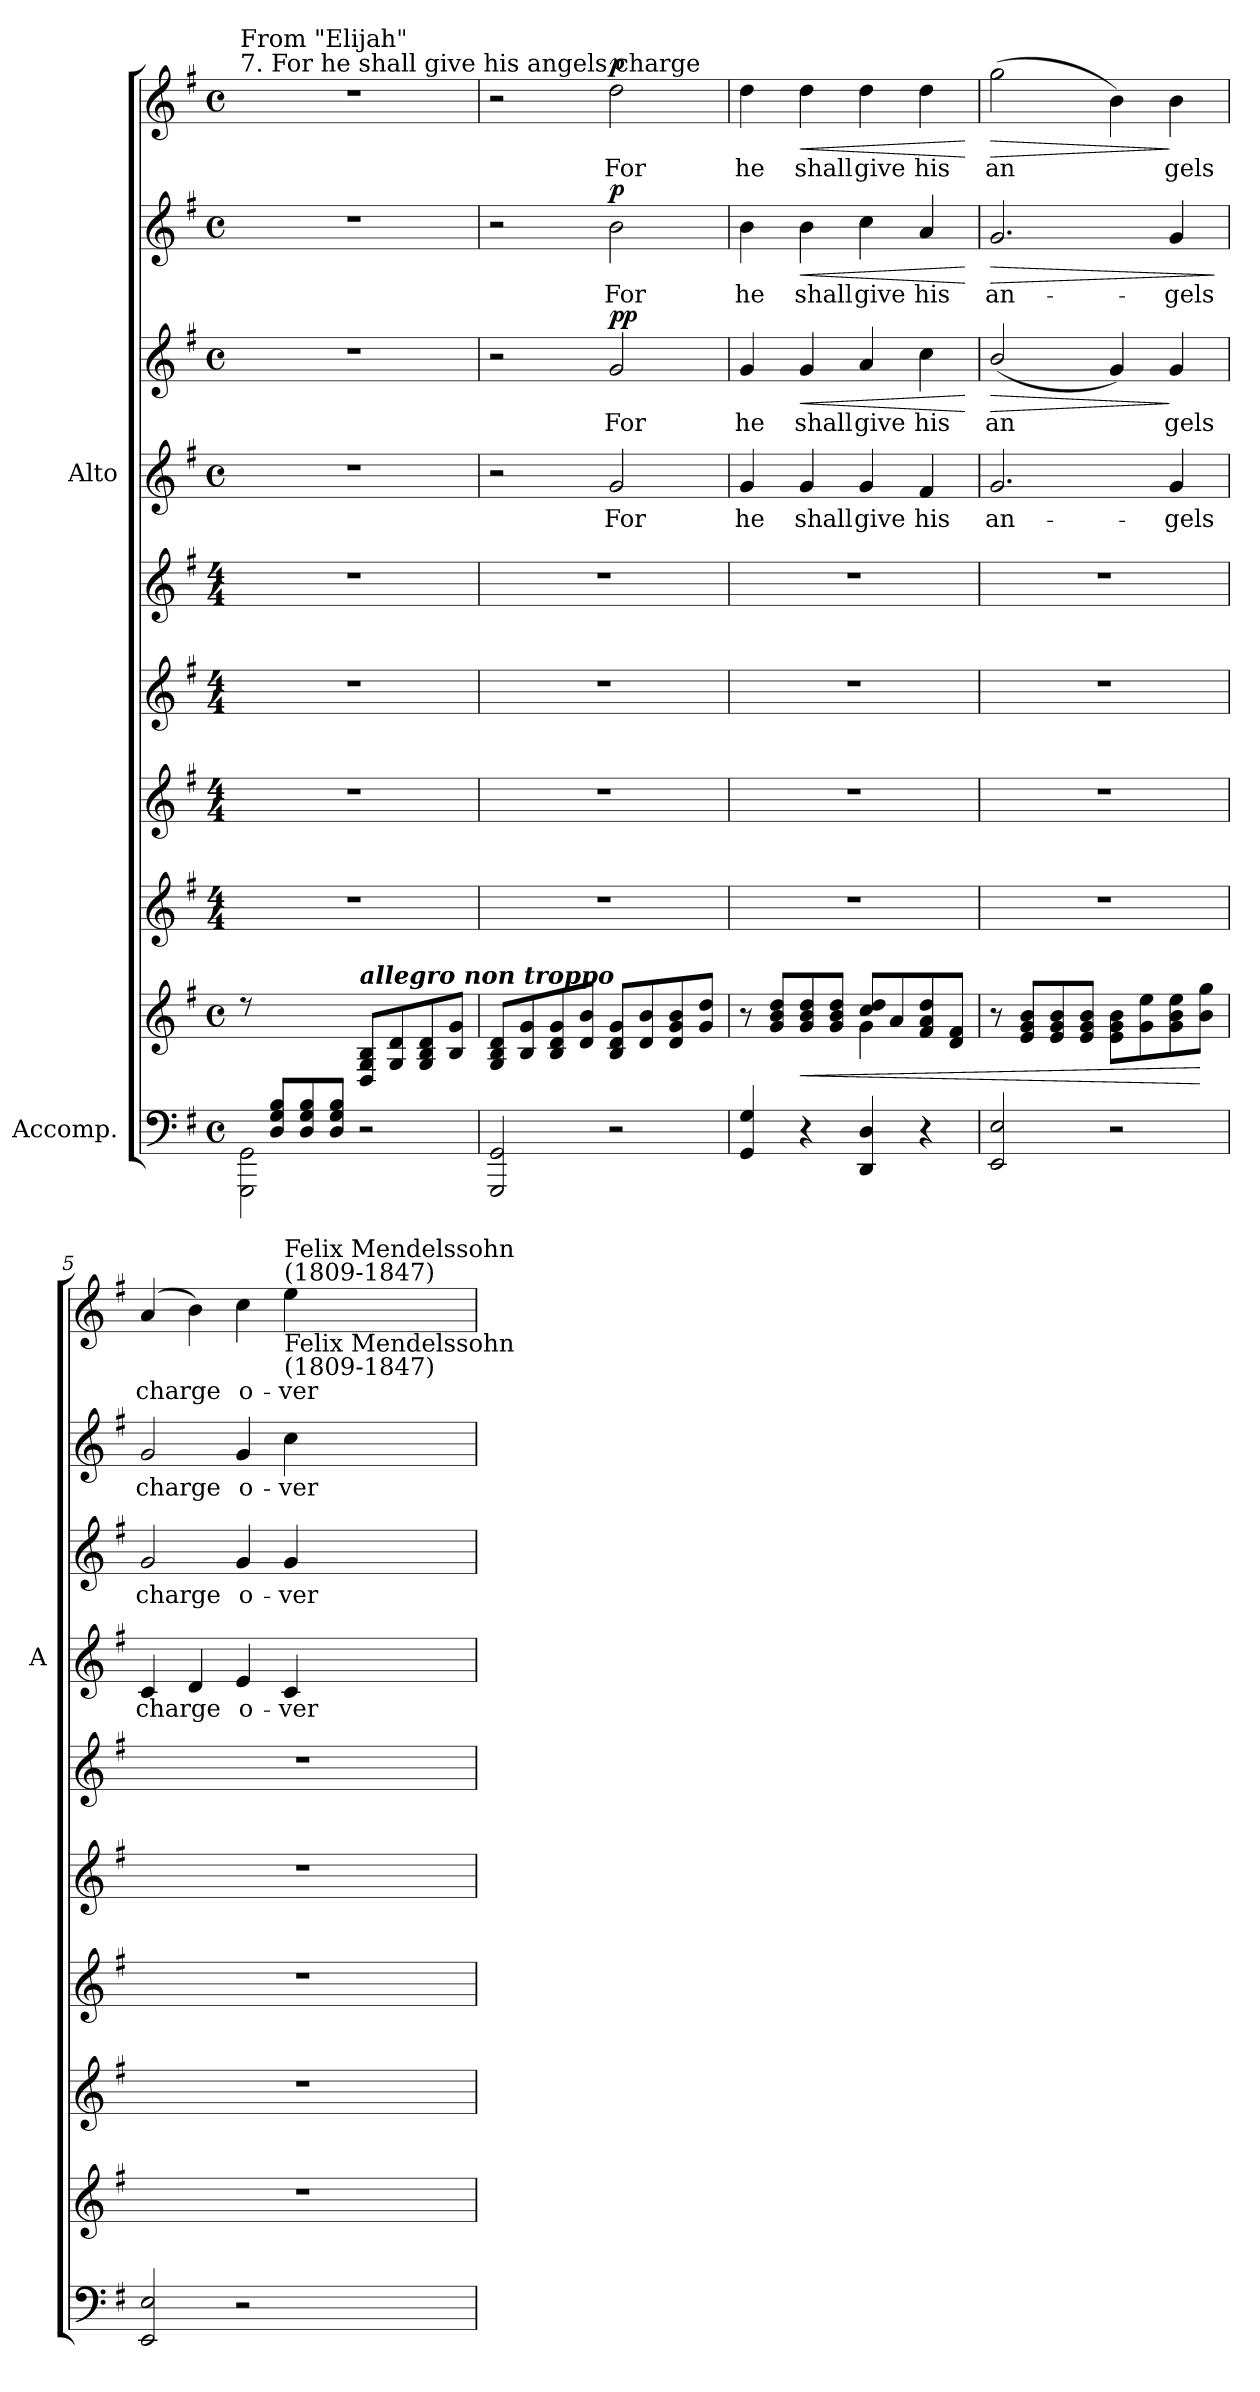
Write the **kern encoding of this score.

**kern	**kern	**dynam	**kern	**kern	**kern	**kern	**kern	**text	**kern	**text	**dynam	**kern	**text	**dynam	**kern	**text	**dynam
*part8	*part8	*part8	*part7	*part6	*part5	*part4	*part3	*part3	*part3	*part3	*part3	*part2	*part2	*part2	*part1	*part1	*part1
*staff10	*staff9	*staff9/10	*staff8	*staff7	*staff6	*staff5	*staff4	*staff4	*staff3	*staff3	*staff3/4	*staff2	*staff2	*staff2	*staff1	*staff1	*staff1
*I"Accomp.	*	*	*	*	*	*	*I"Alto	*	*	*	*	*	*	*	*	*	*
*	*	*	*	*	*	*	*I'A	*	*	*	*	*	*	*	*	*	*
*clefF4	*clefG2	*	*clefG2	*clefG2	*clefG2	*clefG2	*clefG2	*	*clefG2	*	*	*clefG2	*	*	*clefG2	*	*
*k[f#]	*k[f#]	*	*k[f#]	*k[f#]	*k[f#]	*k[f#]	*k[f#]	*	*k[f#]	*	*	*k[f#]	*	*	*k[f#]	*	*
*G:	*G:	*	*G:	*G:	*G:	*G:	*G:	*	*G:	*	*	*G:	*	*	*G:	*	*
*M4/4	*M4/4	*	*M4/4	*M4/4	*M4/4	*M4/4	*M4/4	*	*M4/4	*	*	*M4/4	*	*	*M4/4	*	*
*met(c)	*met(c)	*	*	*	*	*	*met(c)	*	*met(c)	*	*	*met(c)	*	*	*met(c)	*	*
=1	=1	=1	=1	=1	=1	=1	=1	=1	=1	=1	=1	=1	=1	=1	=1	=1	=1
*^	*^	*	*	*	*	*	*	*	*	*	*	*	*	*	*	*	*
!	!	!	!	!	!	!	!	!	!	!	!	!	!	!	!	!	!LO:TX:a:t=7. For he shall give his angels charge	!	!
!	!	!	!	!	!	!	!	!	!	!	!	!	!	!	!	!	!LO:TX:a:t=From "Elijah"	!	!
!	!	!	!	!LO:DY:b=2	!	!	!	!	!	!	!	!	!	!	!	!	!	!	!
!	!	!	!	!LO:DY:n=1:b	!	!	!	!	!	!	!	!	!	!	!	!	!	!	!
8ryy	2GGG\ 2GG\	8r	1ryy	mp p	1r	1r	1r	1r	1r	.	1r	.	.	1r	.	.	1r	.	.
8D/ 8G/ 8B/L	.	4.ryy	.	.	.	.	.	.	.	.	.	.	.	.	.	.	.	.	.
8D/ 8G/ 8B/	.	.	.	.	.	.	.	.	.	.	.	.	.	.	.	.	.	.	.
8D/ 8G/ 8B/J	.	.	.	.	.	.	.	.	.	.	.	.	.	.	.	.	.	.	.
!	!	!LO:TX:a:Bi:t=allegro non troppo	!	!	!	!	!	!	!	!	!	!	!	!	!	!	!	!	!
2ryy	2r	8D/ 8G/ 8B/L	.	.	.	.	.	.	.	.	.	.	.	.	.	.	.	.	.
.	.	8G/ 8d/	.	.	.	.	.	.	.	.	.	.	.	.	.	.	.	.	.
.	.	8G/ 8B/ 8d/	.	.	.	.	.	.	.	.	.	.	.	.	.	.	.	.	.
.	.	8B/ 8g/J	.	.	.	.	.	.	.	.	.	.	.	.	.	.	.	.	.
*v	*v	*	*	*	*	*	*	*	*	*	*	*	*	*	*	*	*	*	*
=2	=2	=2	=2	=2	=2	=2	=2	=2	=2	=2	=2	=2	=2	=2	=2	=2	=2	=2
2GGG/ 2GG/	8G/ 8B/ 8d/L	1ryy	.	1r	1r	1r	1r	2r	.	2r	.	.	2r	.	.	2r	.	.
.	8B/ 8g/	.	.	.	.	.	.	.	.	.	.	.	.	.	.	.	.	.
.	8B/ 8d/ 8g/	.	.	.	.	.	.	.	.	.	.	.	.	.	.	.	.	.
.	8d/ 8b/J	.	.	.	.	.	.	.	.	.	.	.	.	.	.	.	.	.
!	!	!	!	!	!	!	!	!	!LO:LY:b	!	!LO:LY:b	!LO:DY:b=2	!	!LO:LY:b	!	!	!LO:LY:b	!
!	!	!	!	!	!	!	!	!	!	!	!	!LO:DY:n=1:b	!	!	!LO:DY:b	!	!	!LO:DY:b
2r	8B/ 8d/ 8g/L	.	.	.	.	.	.	2g/	For	2g/	For	p p	2b\	For	p	2dd\	For	p
.	8d/ 8b/	.	.	.	.	.	.	.	.	.	.	.	.	.	.	.	.	.
.	8d/ 8g/ 8b/	.	.	.	.	.	.	.	.	.	.	.	.	.	.	.	.	.
.	8g/ 8dd/J	.	.	.	.	.	.	.	.	.	.	.	.	.	.	.	.	.
=3	=3	=3	=3	=3	=3	=3	=3	=3	=3	=3	=3	=3	=3	=3	=3	=3	=3	=3
!	!	!	!	!	!	!	!	!	!LO:LY:b	!	!LO:LY:b	!	!	!LO:LY:b	!	!	!LO:LY:b	!
4GG/ 4G/	8r	2ryy	.	1r	1r	1r	1r	4g/	he	4g/	he	.	4b\	he	.	4dd\	he	.
.	8g/ 8b/ 8dd/L	.	.	.	.	.	.	.	.	.	.	.	.	.	.	.	.	.
!	!	!	!LO:HP:b	!	!	!	!	!	!LO:LY:b	!	!LO:LY:b	!LO:HP:b	!	!LO:LY:b	!LO:HP:b	!	!LO:LY:b	!LO:HP:b
4r	8g/ 8b/ 8dd/	.	<	.	.	.	.	4g/	shall	4g/	shall	<	4b\	shall	<	4dd\	shall	<
.	8g/ 8b/ 8dd/J	.	.	.	.	.	.	.	.	.	.	.	.	.	.	.	.	.
!	!	!	!	!	!	!	!	!	!LO:LY:b	!	!LO:LY:b	!	!	!LO:LY:b	!	!	!LO:LY:b	!
4DD/ 4D/	8cc/ 8dd/L	4g\	.	.	.	.	.	4g/	give	4a/	give	.	4cc\	give	.	4dd\	give	.
.	8a/	.	.	.	.	.	.	.	.	.	.	.	.	.	.	.	.	.
!	!	!	!	!	!	!	!	!	!LO:LY:b	!	!LO:LY:b	!	!	!LO:LY:b	!	!	!LO:LY:b	!
4r	8f#/ 8a/ 8dd/	4ryy	.	.	.	.	.	4f#/	his	4cc\	his	.	4a/	his	.	4dd\	his	.
.	8d/ 8f#/J	.	.	.	.	.	.	.	.	.	.	.	.	.	.	.	.	.
*	*v	*v	*	*	*	*	*	*	*	*	*	*	*	*	*	*	*	*
.	.	.	.	.	.	.	.	.	.	.	[	.	.	[	.	.	[
=4	=4	=4	=4	=4	=4	=4	=4	=4	=4	=4	=4	=4	=4	=4	=4	=4	=4
*	*^	*	*	*	*	*	*	*	*	*	*	*	*	*	*	*	*
!	!	!	!	!	!	!	!	!	!LO:LY:b	!	!LO:LY:b	!LO:HP:b	!	!LO:LY:b	!LO:HP:b	!	!LO:LY:b	!LO:HP:b
2EE/ 2E/	8r	1ryy	.	1r	1r	1r	1r	2.g/	an-	(<2b/	an­	>	2.g/	an-	>	(>2gg\	an­	>
.	8e/ 8g/ 8b/L	.	.	.	.	.	.	.	.	.	.	.	.	.	.	.	.	.
.	8e/ 8g/ 8b/	.	.	.	.	.	.	.	.	.	.	.	.	.	.	.	.	.
.	8e/ 8g/ 8b/J	.	.	.	.	.	.	.	.	.	.	.	.	.	.	.	.	.
2r	8e\ 8g\ 8b\L	.	.	.	.	.	.	.	.	4g/)	.	.	.	.	.	4b\)	.	.
.	8g\ 8ee\	.	.	.	.	.	.	.	.	.	.	.	.	.	.	.	.	.
!	!	!	!	!	!	!	!	!	!LO:LY:b	!	!LO:LY:b	!	!	!LO:LY:b	!	!	!LO:LY:b	!
.	8g\ 8b\ 8ee\	.	.	.	.	.	.	4g/	-gels	4g/	gels	]	4g/	-gels	.	4b\	gels	]
.	8b\ 8gg\J	.	[	.	.	.	.	.	.	.	.	.	.	.	.	.	.	.
*	*v	*v	*	*	*	*	*	*	*	*	*	*	*	*	*	*	*	*
.	.	.	.	.	.	.	.	.	.	.	.	.	.	]	.	.	.
=5	=5	=5	=5	=5	=5	=5	=5	=5	=5	=5	=5	=5	=5	=5	=5	=5	=5
!	!	!	!	!	!	!	!	!LO:LY:b	!	!LO:LY:b	!	!	!LO:LY:b	!	!	!LO:LY:b	!
2EE/ 2E/	1r	.	1r	1r	1r	1r	4c/	charge	2g/	charge	.	2g/	charge	.	(<4a/	charge	.
.	.	.	.	.	.	.	4d/	.	.	.	.	.	.	.	4b\)	.	.
!	!	!	!	!	!	!	!	!LO:LY:b	!	!LO:LY:b	!	!	!LO:LY:b	!	!	!LO:LY:b	!
2r	.	.	.	.	.	.	4e/	o-	4g/	o-	.	4g/	o-	.	4cc\	o-	.
!	!	!	!	!	!	!	!	!	!	!	!	!	!	!	!LO:TX:b:t=Felix Mendelssohn\n(1809-1847)	!	!
!	!	!	!	!	!	!	!	!	!	!	!	!	!	!	!LO:TX:a:t=Felix Mendelssohn\n(1809-1847)	!	!
!	!	!	!	!	!	!	!	!LO:LY:b	!	!LO:LY:b	!	!	!LO:LY:b	!	!	!LO:LY:b	!
.	.	.	.	.	.	.	4c/	-ver	4g/	-ver	.	4cc\	-ver	.	4ee\	-ver	.
=	=	=	=	=	=	=	=	=	=	=	=	=	=	=	=	=	=
*-	*-	*-	*-	*-	*-	*-	*-	*-	*-	*-	*-	*-	*-	*-	*-	*-	*-
